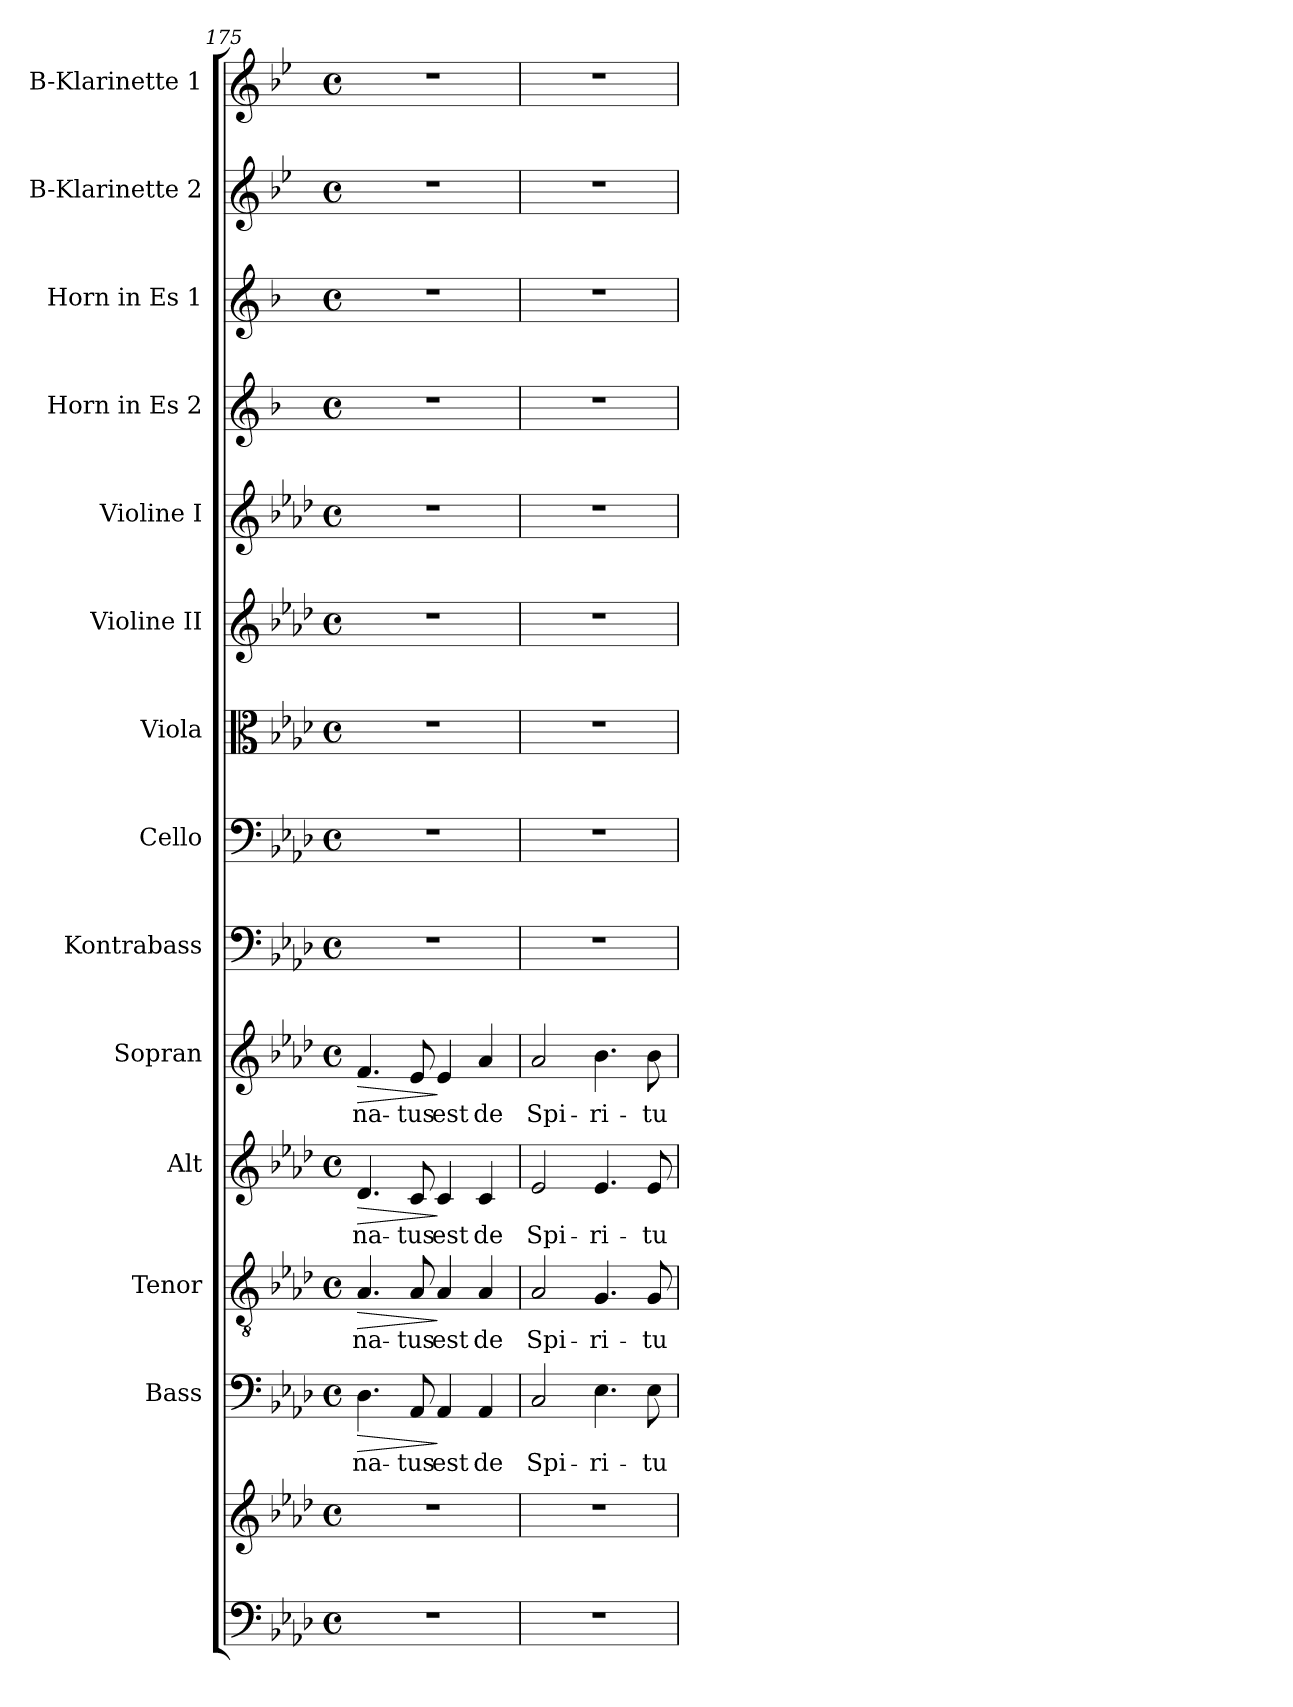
**kern	**kern	**kern	**text	**dynam	**kern	**text	**dynam	**kern	**text	**dynam	**kern	**text	**dynam	**kern	**kern	**kern	**kern	**kern	**kern	**kern	**kern	**kern
*part14	*part14	*part13	*part13	*part13	*part12	*part12	*part12	*part11	*part11	*part11	*part10	*part10	*part10	*part9	*part8	*part7	*part6	*part5	*part4	*part3	*part2	*part1
*staff15	*staff14	*staff13	*staff13	*staff13	*staff12	*staff12	*staff12	*staff11	*staff11	*staff11	*staff10	*staff10	*staff10	*staff9	*staff8	*staff7	*staff6	*staff5	*staff4	*staff3	*staff2	*staff1
*	*	*I"Bass	*	*	*I"Tenor	*	*	*I"Alt	*	*	*I"Sopran	*	*	*I"Kontrabass	*I"Cello	*I"Viola	*I"Violine II	*I"Violine I	*I"Horn in Es 2	*I"Horn in Es 1	*I"B-Klarinette 2	*I"B-Klarinette 1
*	*	*I'B.	*	*	*I'T.	*	*	*I'A.	*	*	*I'S.	*	*	*I'Kb.	*	*I'Vla.	*I'Vl. II	*I'Vl. I	*I'Hrn. 2	*I'Hrn. 1	*I'Kl. 2	*I'Kl. 1
*clefF4	*clefG2	*clefF4	*	*	*clefGv2	*	*	*clefG2	*	*	*clefG2	*	*	*clefF4	*clefF4	*clefC3	*clefG2	*clefG2	*clefG2	*clefG2	*clefG2	*clefG2
*	*	*	*	*	*	*	*	*	*	*	*	*	*	*ITrd7c12	*	*	*	*	*ITrd5c9	*ITrd5c9	*ITrd1c2	*ITrd1c2
*k[b-e-a-d-]	*k[b-e-a-d-]	*k[b-e-a-d-]	*	*	*k[b-e-a-d-]	*	*	*k[b-e-a-d-]	*	*	*k[b-e-a-d-]	*	*	*k[b-e-a-d-]	*k[b-e-a-d-]	*k[b-e-a-d-]	*k[b-e-a-d-]	*k[b-e-a-d-]	*k[b-e-a-d-]	*k[b-e-a-d-]	*k[b-e-a-d-]	*k[b-e-a-d-]
*A-:	*A-:	*A-:	*	*	*A-:	*	*	*A-:	*	*	*A-:	*	*	*A-:	*A-:	*A-:	*A-:	*A-:	*A-:	*A-:	*A-:	*A-:
*M4/4	*M4/4	*M4/4	*	*	*M4/4	*	*	*M4/4	*	*	*M4/4	*	*	*M4/4	*M4/4	*M4/4	*M4/4	*M4/4	*M4/4	*M4/4	*M4/4	*M4/4
*met(c)	*met(c)	*met(c)	*	*	*met(c)	*	*	*met(c)	*	*	*met(c)	*	*	*met(c)	*met(c)	*met(c)	*met(c)	*met(c)	*met(c)	*met(c)	*met(c)	*met(c)
=175	=175	=175	=175	=175	=175	=175	=175	=175	=175	=175	=175	=175	=175	=175	=175	=175	=175	=175	=175	=175	=175	=175
!	!	!	!LO:LY:b	!LO:HP:b	!	!LO:LY:b	!LO:HP:b	!	!LO:LY:b	!LO:HP:b	!	!LO:LY:b	!LO:HP:b	!	!	!	!	!	!	!	!	!
1r	1r	4.D-\	-na-	>	4.A-/	-na-	>	4.d-/	-na-	>	4.f/	-na-	>	1r	1r	1r	1r	1r	1r	1r	1r	1r
!	!	!	!LO:LY:b	!	!	!LO:LY:b	!	!	!LO:LY:b	!	!	!LO:LY:b	!	!	!	!	!	!	!	!	!	!
.	.	8AA-/	-tus	.	8A-/	-tus	.	8c/	-tus	.	8e-/	-tus	.	.	.	.	.	.	.	.	.	.
!	!	!	!LO:LY:b	!	!	!LO:LY:b	!	!	!LO:LY:b	!	!	!LO:LY:b	!	!	!	!	!	!	!	!	!	!
.	.	4AA-/	est	]	4A-/	est	]	4c/	est	]	4e-/	est	]	.	.	.	.	.	.	.	.	.
!	!	!	!LO:LY:b	!	!	!LO:LY:b	!	!	!LO:LY:b	!	!	!LO:LY:b	!	!	!	!	!	!	!	!	!	!
.	.	4AA-/	de	.	4A-/	de	.	4c/	de	.	4a-/	de	.	.	.	.	.	.	.	.	.	.
=176	=176	=176	=176	=176	=176	=176	=176	=176	=176	=176	=176	=176	=176	=176	=176	=176	=176	=176	=176	=176	=176	=176
!	!	!	!LO:LY:b	!	!	!LO:LY:b	!	!	!LO:LY:b	!	!	!LO:LY:b	!	!	!	!	!	!	!	!	!	!
1r	1r	2C/	Spi-	.	2A-/	Spi-	.	2e-/	Spi-	.	2a-/	Spi-	.	1r	1r	1r	1r	1r	1r	1r	1r	1r
!	!	!	!LO:LY:b	!	!	!LO:LY:b	!	!	!LO:LY:b	!	!	!LO:LY:b	!	!	!	!	!	!	!	!	!	!
.	.	4.E-\	-ri-	.	4.G/	-ri-	.	4.e-/	-ri-	.	4.b-\	-ri-	.	.	.	.	.	.	.	.	.	.
!	!	!	!LO:LY:b	!	!	!LO:LY:b	!	!	!LO:LY:b	!	!	!LO:LY:b	!	!	!	!	!	!	!	!	!	!
.	.	8E-\	-tu	.	8G/	-tu	.	8e-/	-tu	.	8b-\	-tu	.	.	.	.	.	.	.	.	.	.
=	=	=	=	=	=	=	=	=	=	=	=	=	=	=	=	=	=	=	=	=	=	=
*-	*-	*-	*-	*-	*-	*-	*-	*-	*-	*-	*-	*-	*-	*-	*-	*-	*-	*-	*-	*-	*-	*-
